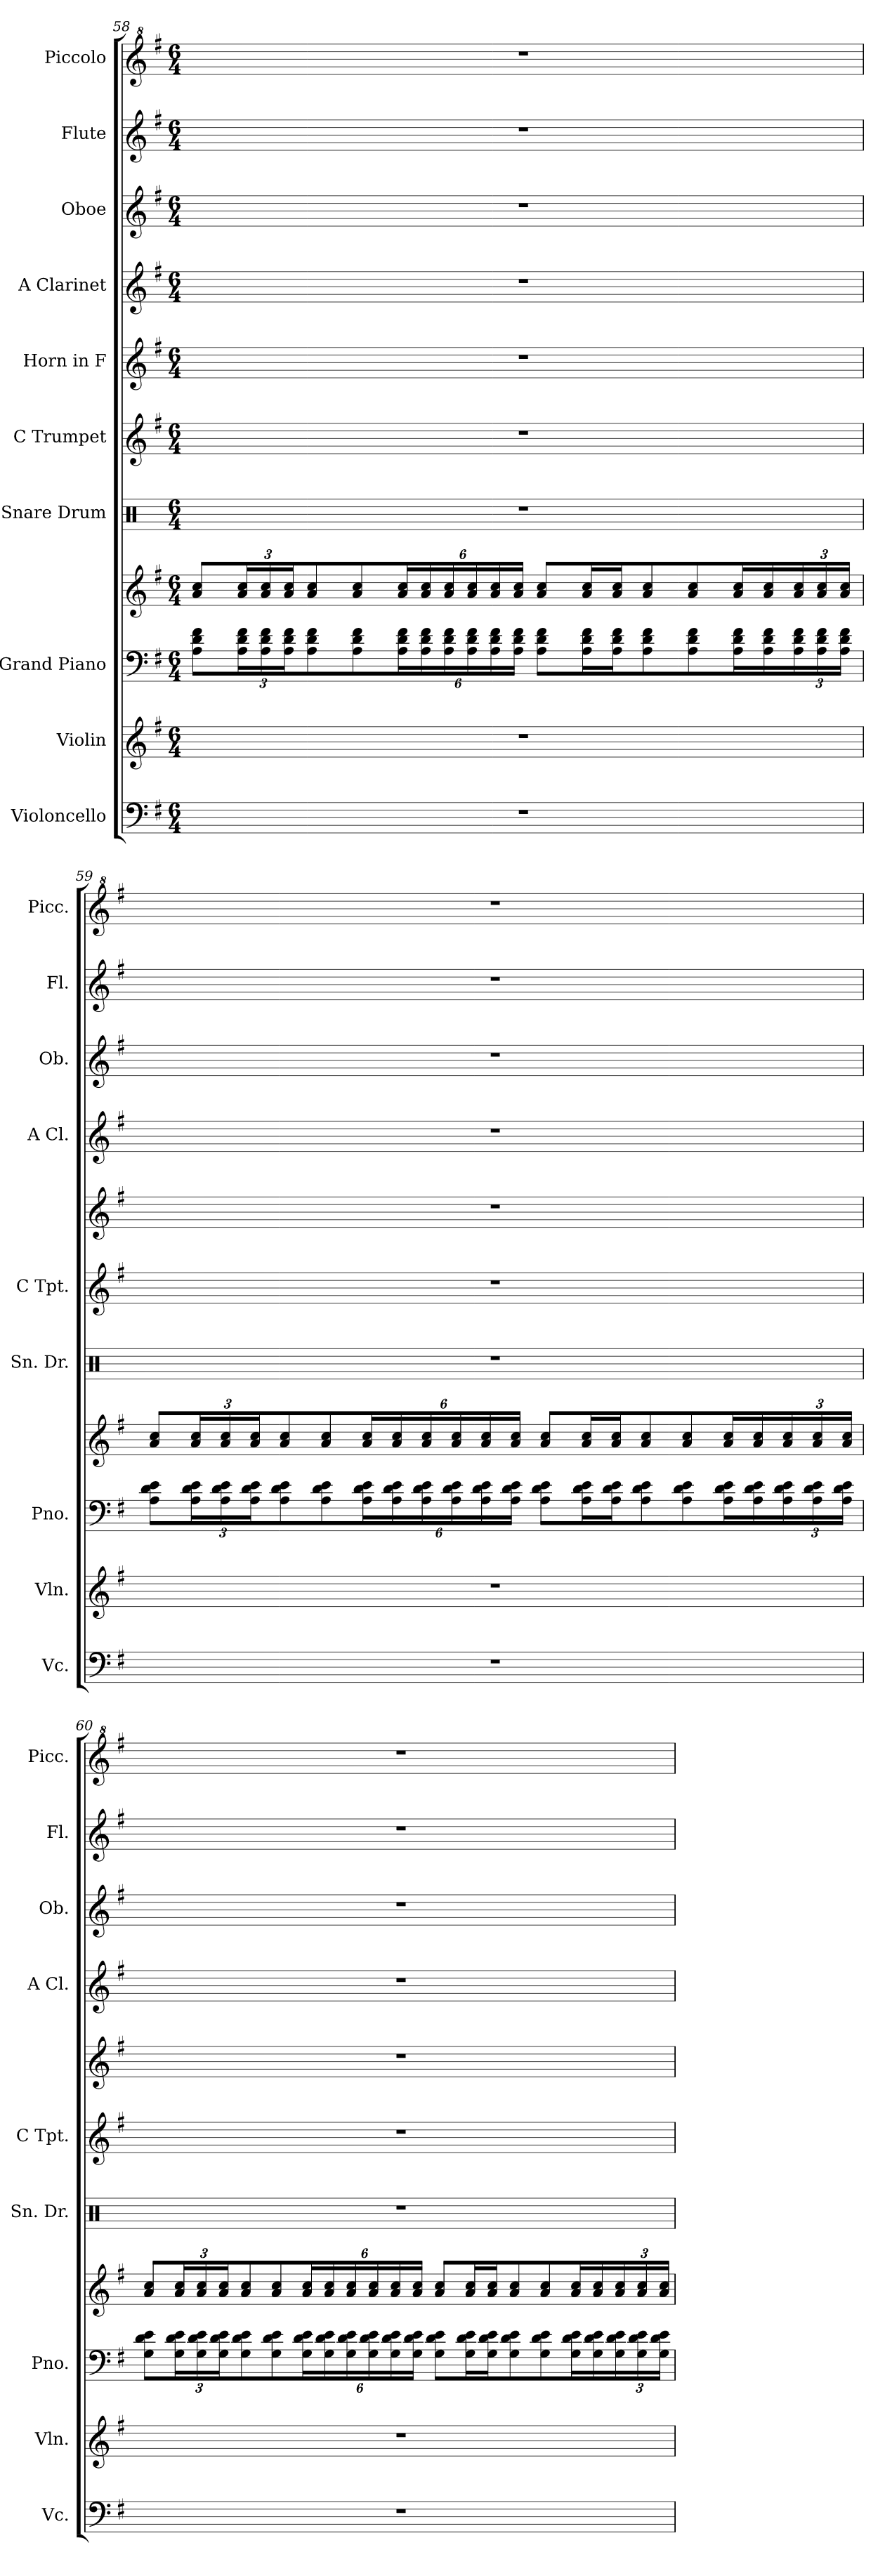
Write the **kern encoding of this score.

**kern	**kern	**kern	**kern	**kern	**kern	**kern	**kern	**kern	**kern	**kern
*part10	*part9	*part8	*part8	*part7	*part6	*part5	*part4	*part3	*part2	*part1
*staff11	*staff10	*staff9	*staff8	*staff7	*staff6	*staff5	*staff4	*staff3	*staff2	*staff1
*I"Violoncello	*I"Violin	*I"Grand Piano	*	*I"Snare Drum	*I"C Trumpet	*I"Horn in F	*I"A Clarinet	*I"Oboe	*I"Flute	*I"Piccolo
*I'Vc.	*I'Vln.	*I'Pno.	*	*I'Sn. Dr.	*I'C Tpt.	*	*I'A Cl.	*I'Ob.	*I'Fl.	*I'Picc.
!!LO:LB:g=z
*clefF4	*clefG2	*clefF4	*clefG2	*clefX	*clefG2	*clefG2	*clefG2	*clefG2	*clefG2	*clefG^2
*	*	*	*	*	*	*ITrd4c7	*ITrd2c3	*	*	*
*k[f#]	*k[f#]	*k[f#]	*k[f#]	*k[]	*k[f#]	*k[]	*k[f#c#g#d#]	*k[f#]	*k[f#]	*k[f#]
*M6/4	*M6/4	*M6/4	*M6/4	*M6/4	*M6/4	*M6/4	*M6/4	*M6/4	*M6/4	*M6/4
=58	=58	=58	=58	=58	=58	=58	=58	=58	=58	=58
1.r	1.r	8A\ 8d\ 8f#\L	8a/ 8cc/L	1.r	1.r	1.r	1.r	1.r	1.r	1.r
*	*	*Xbrackettup	*Xbrackettup	*	*	*	*	*	*	*
.	.	24A\ 24d\ 24f#\L	24a/ 24cc/L	.	.	.	.	.	.	.
.	.	24A\ 24d\ 24f#\	24a/ 24cc/	.	.	.	.	.	.	.
.	.	24A\ 24d\ 24f#\J	24a/ 24cc/J	.	.	.	.	.	.	.
.	.	8A\ 8d\ 8f#\	8a/ 8cc/	.	.	.	.	.	.	.
.	.	8A\ 8d\ 8f#\	8a/ 8cc/	.	.	.	.	.	.	.
.	.	24A\ 24d\ 24f#\L	24a/ 24cc/L	.	.	.	.	.	.	.
.	.	24A\ 24d\ 24f#\	24a/ 24cc/	.	.	.	.	.	.	.
.	.	24A\ 24d\ 24f#\	24a/ 24cc/	.	.	.	.	.	.	.
.	.	24A\ 24d\ 24f#\	24a/ 24cc/	.	.	.	.	.	.	.
.	.	24A\ 24d\ 24f#\	24a/ 24cc/	.	.	.	.	.	.	.
.	.	24A\ 24d\ 24f#\JJ	24a/ 24cc/JJ	.	.	.	.	.	.	.
.	.	8A\ 8d\ 8f#\L	8a/ 8cc/L	.	.	.	.	.	.	.
.	.	16A\ 16d\ 16f#\L	16a/ 16cc/L	.	.	.	.	.	.	.
.	.	16A\ 16d\ 16f#\J	16a/ 16cc/J	.	.	.	.	.	.	.
.	.	8A\ 8d\ 8f#\	8a/ 8cc/	.	.	.	.	.	.	.
.	.	8A\ 8d\ 8f#\	8a/ 8cc/	.	.	.	.	.	.	.
.	.	16A\ 16d\ 16f#\L	16a/ 16cc/L	.	.	.	.	.	.	.
.	.	16A\ 16d\ 16f#\	16a/ 16cc/	.	.	.	.	.	.	.
.	.	24A\ 24d\ 24f#\	24a/ 24cc/	.	.	.	.	.	.	.
.	.	24A\ 24d\ 24f#\	24a/ 24cc/	.	.	.	.	.	.	.
.	.	24A\ 24d\ 24f#\JJ	24a/ 24cc/JJ	.	.	.	.	.	.	.
!!LO:LB:g=z
=59	=59	=59	=59	=59	=59	=59	=59	=59	=59	=59
1.r	1.r	8A\ 8d\ 8e\L	8a/ 8cc/L	1.r	1.r	1.r	1.r	1.r	1.r	1.r
.	.	24A\ 24d\ 24e\L	24a/ 24cc/L	.	.	.	.	.	.	.
.	.	24A\ 24d\ 24e\	24a/ 24cc/	.	.	.	.	.	.	.
.	.	24A\ 24d\ 24e\J	24a/ 24cc/J	.	.	.	.	.	.	.
.	.	8A\ 8d\ 8e\	8a/ 8cc/	.	.	.	.	.	.	.
.	.	8A\ 8d\ 8e\	8a/ 8cc/	.	.	.	.	.	.	.
.	.	24A\ 24d\ 24e\L	24a/ 24cc/L	.	.	.	.	.	.	.
.	.	24A\ 24d\ 24e\	24a/ 24cc/	.	.	.	.	.	.	.
.	.	24A\ 24d\ 24e\	24a/ 24cc/	.	.	.	.	.	.	.
.	.	24A\ 24d\ 24e\	24a/ 24cc/	.	.	.	.	.	.	.
.	.	24A\ 24d\ 24e\	24a/ 24cc/	.	.	.	.	.	.	.
.	.	24A\ 24d\ 24e\JJ	24a/ 24cc/JJ	.	.	.	.	.	.	.
.	.	8A\ 8d\ 8e\L	8a/ 8cc/L	.	.	.	.	.	.	.
.	.	16A\ 16d\ 16e\L	16a/ 16cc/L	.	.	.	.	.	.	.
.	.	16A\ 16d\ 16e\J	16a/ 16cc/J	.	.	.	.	.	.	.
.	.	8A\ 8d\ 8e\	8a/ 8cc/	.	.	.	.	.	.	.
.	.	8A\ 8d\ 8e\	8a/ 8cc/	.	.	.	.	.	.	.
.	.	16A\ 16d\ 16e\L	16a/ 16cc/L	.	.	.	.	.	.	.
.	.	16A\ 16d\ 16e\	16a/ 16cc/	.	.	.	.	.	.	.
.	.	24A\ 24d\ 24e\	24a/ 24cc/	.	.	.	.	.	.	.
.	.	24A\ 24d\ 24e\	24a/ 24cc/	.	.	.	.	.	.	.
.	.	24A\ 24d\ 24e\JJ	24a/ 24cc/JJ	.	.	.	.	.	.	.
!!LO:PB:g=z
=60	=60	=60	=60	=60	=60	=60	=60	=60	=60	=60
1.r	1.r	8G\ 8d\ 8e\L	8a/ 8cc/L	1.r	1.r	1.r	1.r	1.r	1.r	1.r
.	.	24G\ 24d\ 24e\L	24a/ 24cc/L	.	.	.	.	.	.	.
.	.	24G\ 24d\ 24e\	24a/ 24cc/	.	.	.	.	.	.	.
.	.	24G\ 24d\ 24e\J	24a/ 24cc/J	.	.	.	.	.	.	.
.	.	8G\ 8d\ 8e\	8a/ 8cc/	.	.	.	.	.	.	.
.	.	8G\ 8d\ 8e\	8a/ 8cc/	.	.	.	.	.	.	.
.	.	24G\ 24d\ 24e\L	24a/ 24cc/L	.	.	.	.	.	.	.
.	.	24G\ 24d\ 24e\	24a/ 24cc/	.	.	.	.	.	.	.
.	.	24G\ 24d\ 24e\	24a/ 24cc/	.	.	.	.	.	.	.
.	.	24G\ 24d\ 24e\	24a/ 24cc/	.	.	.	.	.	.	.
.	.	24G\ 24d\ 24e\	24a/ 24cc/	.	.	.	.	.	.	.
.	.	24G\ 24d\ 24e\JJ	24a/ 24cc/JJ	.	.	.	.	.	.	.
.	.	8G\ 8d\ 8e\L	8a/ 8cc/L	.	.	.	.	.	.	.
.	.	16G\ 16d\ 16e\L	16a/ 16cc/L	.	.	.	.	.	.	.
.	.	16G\ 16d\ 16e\J	16a/ 16cc/J	.	.	.	.	.	.	.
.	.	8G\ 8d\ 8e\	8a/ 8cc/	.	.	.	.	.	.	.
.	.	8G\ 8d\ 8e\	8a/ 8cc/	.	.	.	.	.	.	.
.	.	16G\ 16d\ 16e\L	16a/ 16cc/L	.	.	.	.	.	.	.
.	.	16G\ 16d\ 16e\	16a/ 16cc/	.	.	.	.	.	.	.
.	.	24G\ 24d\ 24e\	24a/ 24cc/	.	.	.	.	.	.	.
.	.	24G\ 24d\ 24e\	24a/ 24cc/	.	.	.	.	.	.	.
.	.	24G\ 24d\ 24e\JJ	24a/ 24cc/JJ	.	.	.	.	.	.	.
=	=	=	=	=	=	=	=	=	=	=
*-	*-	*-	*-	*-	*-	*-	*-	*-	*-	*-
